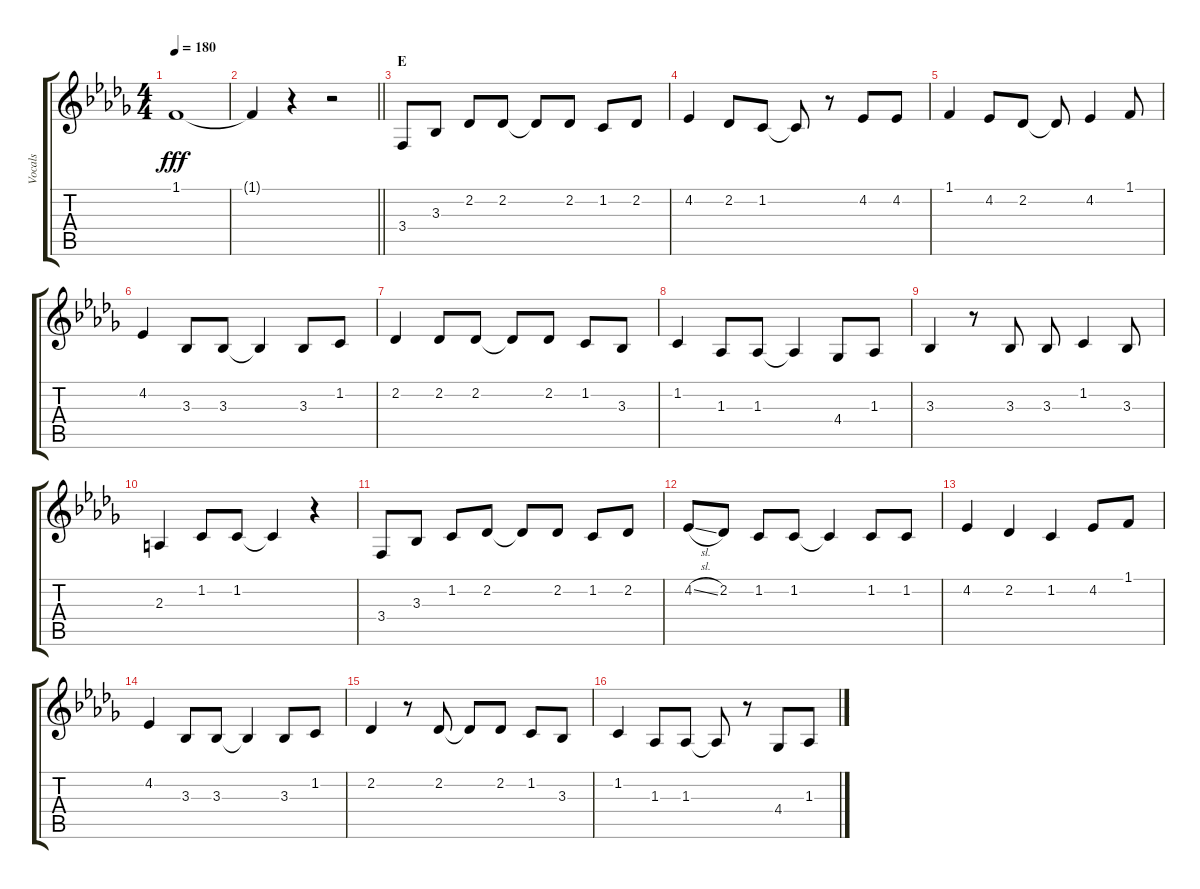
\track ("Vocals" "Vocals") {instrument voiceoohs}
\staff {score tabs}
\tuning (E4 B3 G3 D3 A2 E2) {hide}
\ts (4 4)
\tempo 180
\clef g2
\ks db
1.1.1{dy fff} |
\barLineRight lightlight
1.1{t}.4 r.4 r.2 |
\section ("" "E")
3.4.8 3.3.8 2.2.8 2.2.8 2.2{t}.8 2.2.8 1.2.8 2.2.8 |
4.2.4 2.2.8 1.2.8 1.2{t}.8 r.8 4.2.8 4.2.8 |
1.1.4 4.2.8 2.2.8 2.2{t}.8 4.2.4 1.1.8 |
4.2.4 3.3.8 3.3.8 3.3{t}.4 3.3.8 1.2.8 |
2.2.4 2.2.8 2.2.8 2.2{t}.8 2.2.8 1.2.8 3.3.8 |
1.2.4 1.3.8 1.3.8 1.3{t}.4 4.4.8 1.3.8 |
3.3.4 r.8 3.3.8 3.3.8 1.2.4 3.3.8 |
2.3.4 1.2.8 1.2.8 1.2{t}.4 r.4 |
3.4.8 3.3.8 1.2.8 2.2.8 2.2{t}.8 2.2.8 1.2.8 2.2.8 |
4.2{sl}.8 2.2.8 1.2.8 1.2.8 1.2{t}.4 1.2.8 1.2.8 |
4.2.4 2.2.4 1.2.4 4.2.8 1.1.8 |
4.2.4 3.3.8 3.3.8 3.3{t}.4 3.3.8 1.2.8 |
2.2.4 r.8 2.2.8 2.2{t}.8 2.2.8 1.2.8 3.3.8 |
1.2.4 1.3.8 1.3.8 1.3{t}.8 r.8 4.4.8 1.3.8
